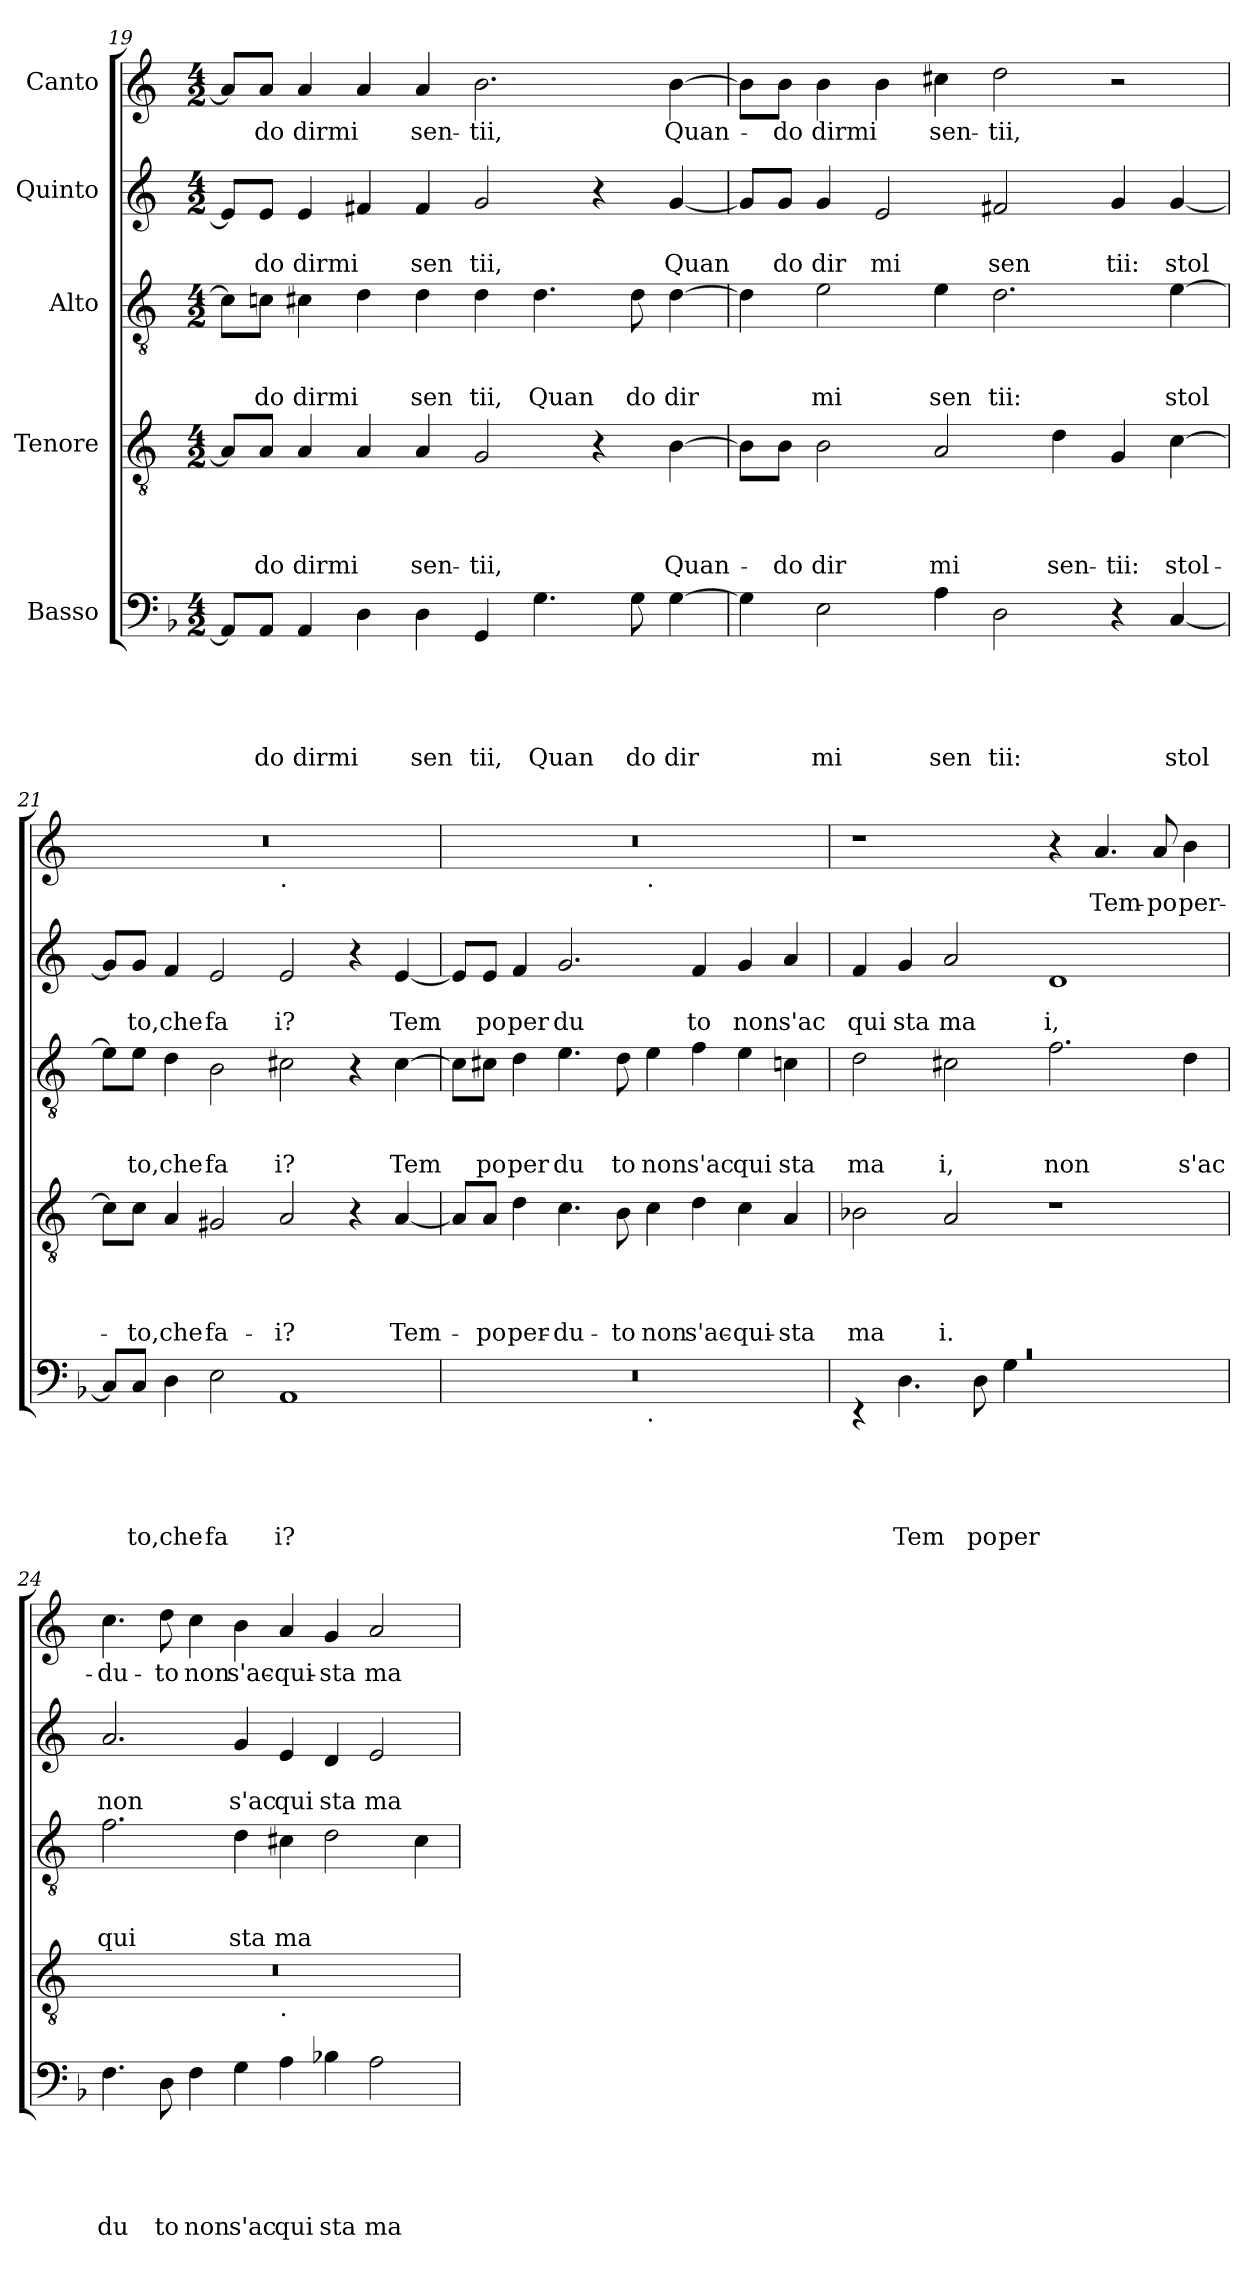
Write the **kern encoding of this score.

**kern	**text	**text	**text	**text	**text	**kern	**text	**text	**text	**text	**kern	**text	**text	**text	**kern	**text	**text	**kern	**text
*part5	*part5	*part5	*part5	*part5	*part5	*part4	*part4	*part4	*part4	*part4	*part3	*part3	*part3	*part3	*part2	*part2	*part2	*part1	*part1
*staff5	*staff5	*staff5	*staff5	*staff5	*staff5	*staff4	*staff4	*staff4	*staff4	*staff4	*staff3	*staff3	*staff3	*staff3	*staff2	*staff2	*staff2	*staff1	*staff1
*I"Basso	*	*	*	*	*	*I"Tenore	*	*	*	*	*I"Alto	*	*	*	*I"Quinto	*	*	*I"Canto	*
*clefF4	*	*	*	*	*	*clefGv2	*	*	*	*	*clefGv2	*	*	*	*clefG2	*	*	*clefG2	*
*	*	*	*	*	*	*ITrd-3c-5	*	*	*	*	*ITrd-3c-5	*	*	*	*ITrd-3c-5	*	*	*ITrd-3c-5	*
*k[b-]	*	*	*	*	*	*k[b-]	*	*	*	*	*k[b-]	*	*	*	*k[b-]	*	*	*k[b-]	*
*F:	*	*	*	*	*	*F:	*	*	*	*	*F:	*	*	*	*F:	*	*	*F:	*
*M4/2	*	*	*	*	*	*M4/2	*	*	*	*	*M4/2	*	*	*	*M4/2	*	*	*M4/2	*
=19	=19	=19	=19	=19	=19	=19	=19	=19	=19	=19	=19	=19	=19	=19	=19	=19	=19	=19	=19
8AA/L]	.	.	.	.	.	8d/L]	.	.	.	.	8f#\L]	.	.	.	8a/L]	.	.	8dd/L]	.
!	!	!	!	!	!LO:LY:b	!	!	!	!	!LO:LY:b	!	!	!	!LO:LY:b	!	!	!LO:LY:b	!	!LO:LY:b
8AA/J	.	.	.	.	do	8d/J	.	.	.	-do	8f\J	.	.	do	8a/J	.	do	8dd/J	-do
!	!	!	!	!	!LO:LY:b	!	!	!	!	!LO:LY:b	!	!	!	!LO:LY:b	!	!	!LO:LY:b	!	!LO:LY:b
4AA/	.	.	.	.	dirmi	4d/	.	.	.	dirmi	4f#X\	.	.	dirmi	4a/	.	dirmi	4dd/	dirmi
4D\	.	.	.	.	.	4d/	.	.	.	.	4g\	.	.	.	4bn/	.	.	4dd/	.
!	!	!	!	!	!LO:LY:b	!	!	!	!	!LO:LY:b	!	!	!	!LO:LY:b	!	!	!LO:LY:b	!	!LO:LY:b
4D\	.	.	.	.	sen	4d/	.	.	.	sen-	4g\	.	.	sen	4b/	.	sen	4dd/	sen-
!	!	!	!	!	!LO:LY:b	!	!	!	!	!LO:LY:b	!	!	!	!LO:LY:b	!	!	!LO:LY:b	!	!LO:LY:b
4GG/	.	.	.	.	tii,	2c/	.	.	.	-tii,	4g\	.	.	tii,	2cc/	.	tii,	2.ee\	-tii,
!	!	!	!	!	!LO:LY:b	!	!	!	!	!	!	!	!	!LO:LY:b	!	!	!	!	!
4.G\	.	.	.	.	Quan	.	.	.	.	.	4.g\	.	.	Quan	.	.	.	.	.
.	.	.	.	.	.	4r	.	.	.	.	.	.	.	.	4r	.	.	.	.
!	!	!	!	!	!LO:LY:b	!	!	!	!	!	!	!	!	!LO:LY:b	!	!	!	!	!
8G\	.	.	.	.	do	.	.	.	.	.	8g\	.	.	do	.	.	.	.	.
!	!	!	!	!	!LO:LY:b	!	!	!	!	!LO:LY:b	!	!	!	!LO:LY:b	!	!	!LO:LY:b	!	!LO:LY:b
[>4G\	.	.	.	.	dir	[>4e\	.	.	.	Quan-	[>4g\	.	.	dir	[<4cc/	.	Quan	[>4ee\	Quan-
=20	=20	=20	=20	=20	=20	=20	=20	=20	=20	=20	=20	=20	=20	=20	=20	=20	=20	=20	=20
4G\]	.	.	.	.	.	8e\L]	.	.	.	.	4g\]	.	.	.	8cc/L]	.	.	8ee\L]	.
!	!	!	!	!	!	!	!	!	!	!LO:LY:b	!	!	!	!	!	!	!LO:LY:b	!	!LO:LY:b
.	.	.	.	.	.	8e\J	.	.	.	-do	.	.	.	.	8cc/J	.	do	8ee\J	-do
!	!	!	!	!	!LO:LY:b	!	!	!	!	!LO:LY:b	!	!	!	!LO:LY:b	!	!	!LO:LY:b	!	!LO:LY:b
2E\	.	.	.	.	mi	2e\	.	.	.	dir	2a\	.	.	mi	4cc/	.	dir	4ee\	dirmi
!	!	!	!	!	!	!	!	!	!	!	!	!	!	!	!	!	!LO:LY:b	!	!
.	.	.	.	.	.	.	.	.	.	.	.	.	.	.	2a/	.	mi	4ee\	.
!	!	!	!	!	!LO:LY:b	!	!	!	!	!LO:LY:b	!	!	!	!LO:LY:b	!	!	!	!	!LO:LY:b
4A\	.	.	.	.	sen	2d/	.	.	.	mi	4a\	.	.	sen	.	.	.	4ff#X\	sen-
!	!	!	!	!	!LO:LY:b	!	!	!	!	!	!	!	!	!LO:LY:b	!	!	!LO:LY:b	!	!LO:LY:b
2D\	.	.	.	.	tii:	.	.	.	.	.	2.g\	.	.	tii:	2bn/	.	sen	2gg\	-tii,
!	!	!	!	!	!	!	!	!	!	!LO:LY:b	!	!	!	!	!	!	!	!	!
.	.	.	.	.	.	4g\	.	.	.	sen-	.	.	.	.	.	.	.	.	.
!	!	!	!	!	!	!	!	!	!	!LO:LY:b	!	!	!	!	!	!	!LO:LY:b	!	!
4r	.	.	.	.	.	4c/	.	.	.	-tii:	.	.	.	.	4cc/	.	tii:	2r	.
!	!	!	!	!	!LO:LY:b	!	!	!	!	!LO:LY:b	!	!	!	!LO:LY:b	!	!	!LO:LY:b	!	!
[<4C/	.	.	.	.	stol	[>4f\	.	.	.	stol-	[>4a\	.	.	stol	[<4cc/	.	stol	.	.
=21	=21	=21	=21	=21	=21	=21	=21	=21	=21	=21	=21	=21	=21	=21	=21	=21	=21	=21	=21
*	*	*	*	*	*	*	*	*	*	*	*	*	*	*	*	*	*	*^	*
8C/L]	.	.	.	.	.	8f\L]	.	.	.	.	8a\L]	.	.	.	8cc/L]	.	.	0r	1ryy	.
!	!	!	!	!	!LO:LY:b	!	!	!	!	!LO:LY:b	!	!	!	!LO:LY:b	!	!	!LO:LY:b	!	!	!
8C/J	.	.	.	.	to,	8f\J	.	.	.	-to,	8a\J	.	.	to,	8cc/J	.	to,	.	.	.
!	!	!	!	!	!LO:LY:b	!	!	!	!	!LO:LY:b	!	!	!	!LO:LY:b	!	!	!LO:LY:b	!	!	!
4D\	.	.	.	.	che	4d/	.	.	.	che	4g\	.	.	che	4b-/	.	che	.	.	.
!	!	!	!	!	!LO:LY:b	!	!	!	!	!LO:LY:b	!	!	!	!LO:LY:b	!	!	!LO:LY:b	!	!	!
2E\	.	.	.	.	fa	2c#X/	.	.	.	fa-	2e\	.	.	fa	2a/	.	fa	.	.	.
!	!	!	!	!	!	!	!	!	!	!	!	!	!	!	!	!	!	!	!LO:TX:b:t=.	!
!	!	!	!	!	!LO:LY:b	!	!	!	!	!LO:LY:b	!	!	!	!LO:LY:b	!	!	!LO:LY:b	!	!	!
1AA	.	.	.	.	i?	2d/	.	.	.	-i?	2f#X\	.	.	i?	2a/	.	i?	.	1ryy	.
.	.	.	.	.	.	4r	.	.	.	.	4r	.	.	.	4r	.	.	.	.	.
!	!	!	!	!	!	!	!	!	!	!LO:LY:b	!	!	!	!LO:LY:b	!	!	!LO:LY:b	!	!	!
.	.	.	.	.	.	[<4d/	.	.	.	Tem-	[>4f#\	.	.	Tem	[<4a/	.	Tem	.	.	.
=22	=22	=22	=22	=22	=22	=22	=22	=22	=22	=22	=22	=22	=22	=22	=22	=22	=22	=22	=22	=22
*^	*	*	*	*	*	*	*	*	*	*	*	*	*	*	*	*	*	*	*	*
0r	1ryy	.	.	.	.	.	8d/L]	.	.	.	.	8f#\L]	.	.	.	8a/L]	.	.	0r	1ryy	.
!	!	!	!	!	!	!	!	!	!	!	!LO:LY:b	!	!	!	!LO:LY:b	!	!	!LO:LY:b	!	!	!
.	.	.	.	.	.	.	8d/J	.	.	.	-po	8f#X\J	.	.	po	8a/J	.	po	.	.	.
!	!	!	!	!	!	!	!	!	!	!	!LO:LY:b	!	!	!	!LO:LY:b	!	!	!LO:LY:b	!	!	!
.	.	.	.	.	.	.	4g\	.	.	.	per-	4g\	.	.	per	4b-/	.	per	.	.	.
!	!	!	!	!	!	!	!	!	!	!	!LO:LY:b	!	!	!	!LO:LY:b	!	!	!LO:LY:b	!	!	!
.	.	.	.	.	.	.	4.f\	.	.	.	-du-	4.a\	.	.	du	2.cc/	.	du	.	.	.
!	!	!	!	!	!	!	!	!	!	!	!LO:LY:b	!	!	!	!LO:LY:b	!	!	!	!	!	!
.	.	.	.	.	.	.	8e\	.	.	.	-to	8g\	.	.	to	.	.	.	.	.	.
!	!	!	!	!	!	!	!	!	!	!	!	!	!	!	!	!	!	!	!	!LO:TX:b:t=.	!
!	!LO:TX:b:t=.	!	!	!	!	!	!	!	!	!	!	!	!	!	!	!	!	!	!	!	!
!	!	!	!	!	!	!	!	!	!	!	!LO:LY:b	!	!	!	!LO:LY:b	!	!	!	!	!	!
.	1ryy	.	.	.	.	.	4f\	.	.	.	non	4a\	.	.	non	.	.	.	.	1ryy	.
!	!	!	!	!	!	!	!	!	!	!	!LO:LY:b	!	!	!	!LO:LY:b	!	!	!LO:LY:b	!	!	!
.	.	.	.	.	.	.	4g\	.	.	.	s'ac-	4b-\	.	.	s'ac	4b-/	.	to	.	.	.
!	!	!	!	!	!	!	!	!	!	!	!LO:LY:b	!	!	!	!LO:LY:b	!	!	!LO:LY:b	!	!	!
.	.	.	.	.	.	.	4f\	.	.	.	-qui-	4a\	.	.	qui	4cc/	.	non	.	.	.
!	!	!	!	!	!	!	!	!	!	!	!LO:LY:b	!	!	!	!LO:LY:b	!	!	!LO:LY:b	!	!	!
.	.	.	.	.	.	.	4d/	.	.	.	-sta	4fn\	.	.	sta	4dd/	.	s'ac	.	.	.
!!LO:LB:g=z
=23	=23	=23	=23	=23	=23	=23	=23	=23	=23	=23	=23	=23	=23	=23	=23	=23	=23	=23	=23	=23	=23
!LO:N:vis=1	!	!	!	!	!	!	!	!	!	!	!LO:LY:b	!	!	!	!LO:LY:b	!	!	!LO:LY:b	!	!	!
*	*	*	*	*	*	*	*	*	*	*	*	*	*	*	*	*	*	*	*v	*v	*
0rc	4rEE	.	.	.	.	.	2e-X\	.	.	.	ma	2g\	.	.	ma	4b-/	.	qui	1r	.
!	!	!	!	!	!	!LO:LY:b	!	!	!	!	!	!	!	!	!	!	!	!LO:LY:b	!	!
.	4.D\	.	.	.	.	Tem	.	.	.	.	.	.	.	.	.	4cc/	.	sta	.	.
!	!	!	!	!	!	!	!	!	!	!	!LO:LY:b	!	!	!	!LO:LY:b	!	!	!LO:LY:b	!	!
.	.	.	.	.	.	.	2d/	.	.	.	i.	2f#X\	.	.	i,	2dd/	.	ma	.	.
!	!	!	!	!	!	!LO:LY:b	!	!	!	!	!	!	!	!	!	!	!	!	!	!
.	8D\	.	.	.	.	po	.	.	.	.	.	.	.	.	.	.	.	.	.	.
!	!	!	!	!	!	!LO:LY:b	!	!	!	!	!	!	!	!	!	!	!	!	!	!
.	4G\	.	.	.	.	per	.	.	.	.	.	.	.	.	.	.	.	.	.	.
!	!	!	!	!	!	!	!	!	!	!	!	!	!	!	!LO:LY:b	!	!	!LO:LY:b	!	!
.	1ryy	.	.	.	.	.	1r	.	.	.	.	2.b-\	.	.	non	1g	.	i,	4r	.
!	!	!	!	!	!	!	!	!	!	!	!	!	!	!	!	!	!	!	!	!LO:LY:b
.	.	.	.	.	.	.	.	.	.	.	.	.	.	.	.	.	.	.	4.dd/	Tem-
!	!	!	!	!	!	!	!	!	!	!	!	!	!	!	!	!	!	!	!	!LO:LY:b
.	.	.	.	.	.	.	.	.	.	.	.	.	.	.	.	.	.	.	8dd/	-po
!	!	!	!	!	!	!	!	!	!	!	!	!	!	!	!LO:LY:b	!	!	!	!	!LO:LY:b
.	.	.	.	.	.	.	.	.	.	.	.	4g\	.	.	s'ac	.	.	.	4ee\	per-
*v	*v	*	*	*	*	*	*	*	*	*	*	*	*	*	*	*	*	*	*	*
=24	=24	=24	=24	=24	=24	=24	=24	=24	=24	=24	=24	=24	=24	=24	=24	=24	=24	=24	=24
!	!	!	!	!	!LO:LY:b	!	!	!	!	!	!	!	!	!LO:LY:b	!	!	!LO:LY:b	!	!LO:LY:b
*	*	*	*	*	*	*^	*	*	*	*	*	*	*	*	*	*	*	*	*
4.F\	.	.	.	.	du	0r	1ryy	.	.	.	.	2.b-\	.	.	qui	2.dd/	.	non	4.ff\	-du-
!	!	!	!	!	!LO:LY:b	!	!	!	!	!	!	!	!	!	!	!	!	!	!	!LO:LY:b
8D\	.	.	.	.	to	.	.	.	.	.	.	.	.	.	.	.	.	.	8gg\	-to
!	!	!	!	!	!LO:LY:b	!	!	!	!	!	!	!	!	!	!	!	!	!	!	!LO:LY:b
4F\	.	.	.	.	non	.	.	.	.	.	.	.	.	.	.	.	.	.	4ff\	non
!	!	!	!	!	!LO:LY:b	!	!	!	!	!	!	!	!	!	!LO:LY:b	!	!	!LO:LY:b	!	!LO:LY:b
4G\	.	.	.	.	s'ac	.	.	.	.	.	.	4g\	.	.	sta	4cc/	.	s'ac	4ee\	s'ac-
!	!	!	!	!	!	!	!LO:TX:b:t=.	!	!	!	!	!	!	!	!	!	!	!	!	!
!	!	!	!	!	!LO:LY:b	!	!	!	!	!	!	!	!	!	!LO:LY:b	!	!	!LO:LY:b	!	!LO:LY:b
4A\	.	.	.	.	qui	.	1ryy	.	.	.	.	4f#X\	.	.	ma	4a/	.	qui	4dd/	-qui-
!	!	!	!	!	!LO:LY:b	!	!	!	!	!	!	!	!	!	!	!	!	!LO:LY:b	!	!LO:LY:b
4B-X\	.	.	.	.	sta	.	.	.	.	.	.	2g\	.	.	.	4g/	.	sta	4cc/	-sta
!	!	!	!	!	!LO:LY:b	!	!	!	!	!	!	!	!	!	!	!	!	!LO:LY:b	!	!LO:LY:b
2A\	.	.	.	.	ma	.	.	.	.	.	.	.	.	.	.	2a/	.	ma	2dd/	ma-
.	.	.	.	.	.	.	.	.	.	.	.	4f#\	.	.	.	.	.	.	.	.
*	*	*	*	*	*	*v	*v	*	*	*	*	*	*	*	*	*	*	*	*	*
=	=	=	=	=	=	=	=	=	=	=	=	=	=	=	=	=	=	=	=
*-	*-	*-	*-	*-	*-	*-	*-	*-	*-	*-	*-	*-	*-	*-	*-	*-	*-	*-	*-
